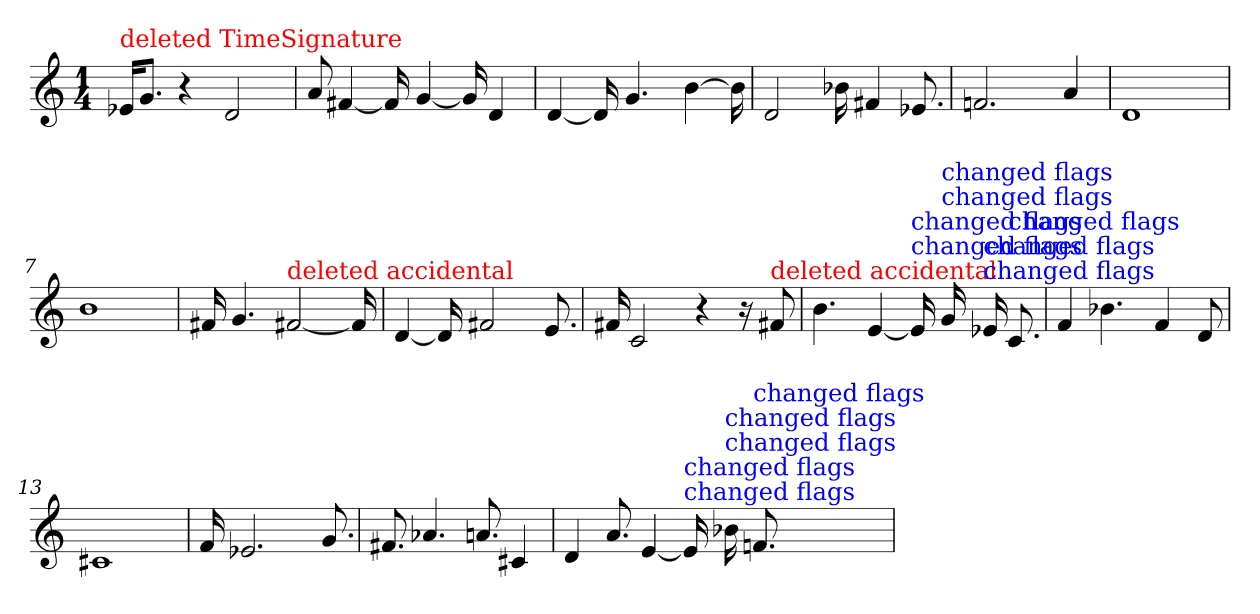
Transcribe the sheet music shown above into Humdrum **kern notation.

**kern
*part1
*staff1
*M1/4+1/4+1/4+1/4
=1
!LO:TX:color=#FF0000:t=deleted TimeSignature
16e-XKL
8.gJ
4r
2d
=2
8a
[4f#X
16f#]
[4g
16g]
4d
=3
[4d
16d]
4.g
[4b
16b]
=4
2d
16b-X
4f#X
8.e-X
=5
2.fn
4a
=6
1d
=7
1b
=8
16f#X
4.g
!LO:TX:color=#FF0000:t=deleted accidental
[2f#Xi
16f#]
=9
[4d
16d]
2f#X
8.e
=10
16f#X
2c
4r
16r
!LO:TX:color=#FF0000:t=deleted accidental
8f#Xi
=11
4.b
[4e
!LO:TX:color=#0000FF:t=changed flags
!LO:TX:color=#0000FF:t=changed flags
16ej]
!LO:TX:color=#0000FF:t=changed flags
!LO:TX:color=#0000FF:t=changed flags
16gj
!LO:TX:color=#0000FF:t=changed flags
!LO:TX:color=#0000FF:t=changed flags
16e-Xj
!LO:TX:color=#0000FF:t=changed flags
8.cj
=12
4f
4.b-X
4f
8d
=13
1c#X
=14
16f
2.e-X
8.g
=15
8.f#X
4.a-X
8.an
4c#X
=16
4d
8.a
[4e
!LO:TX:color=#0000FF:t=changed flags
!LO:TX:color=#0000FF:t=changed flags
16ej]
!LO:TX:color=#0000FF:t=changed flags
!LO:TX:color=#0000FF:t=changed flags
16b-Xj
!LO:TX:color=#0000FF:t=changed flags
8.fnj
=
*-
